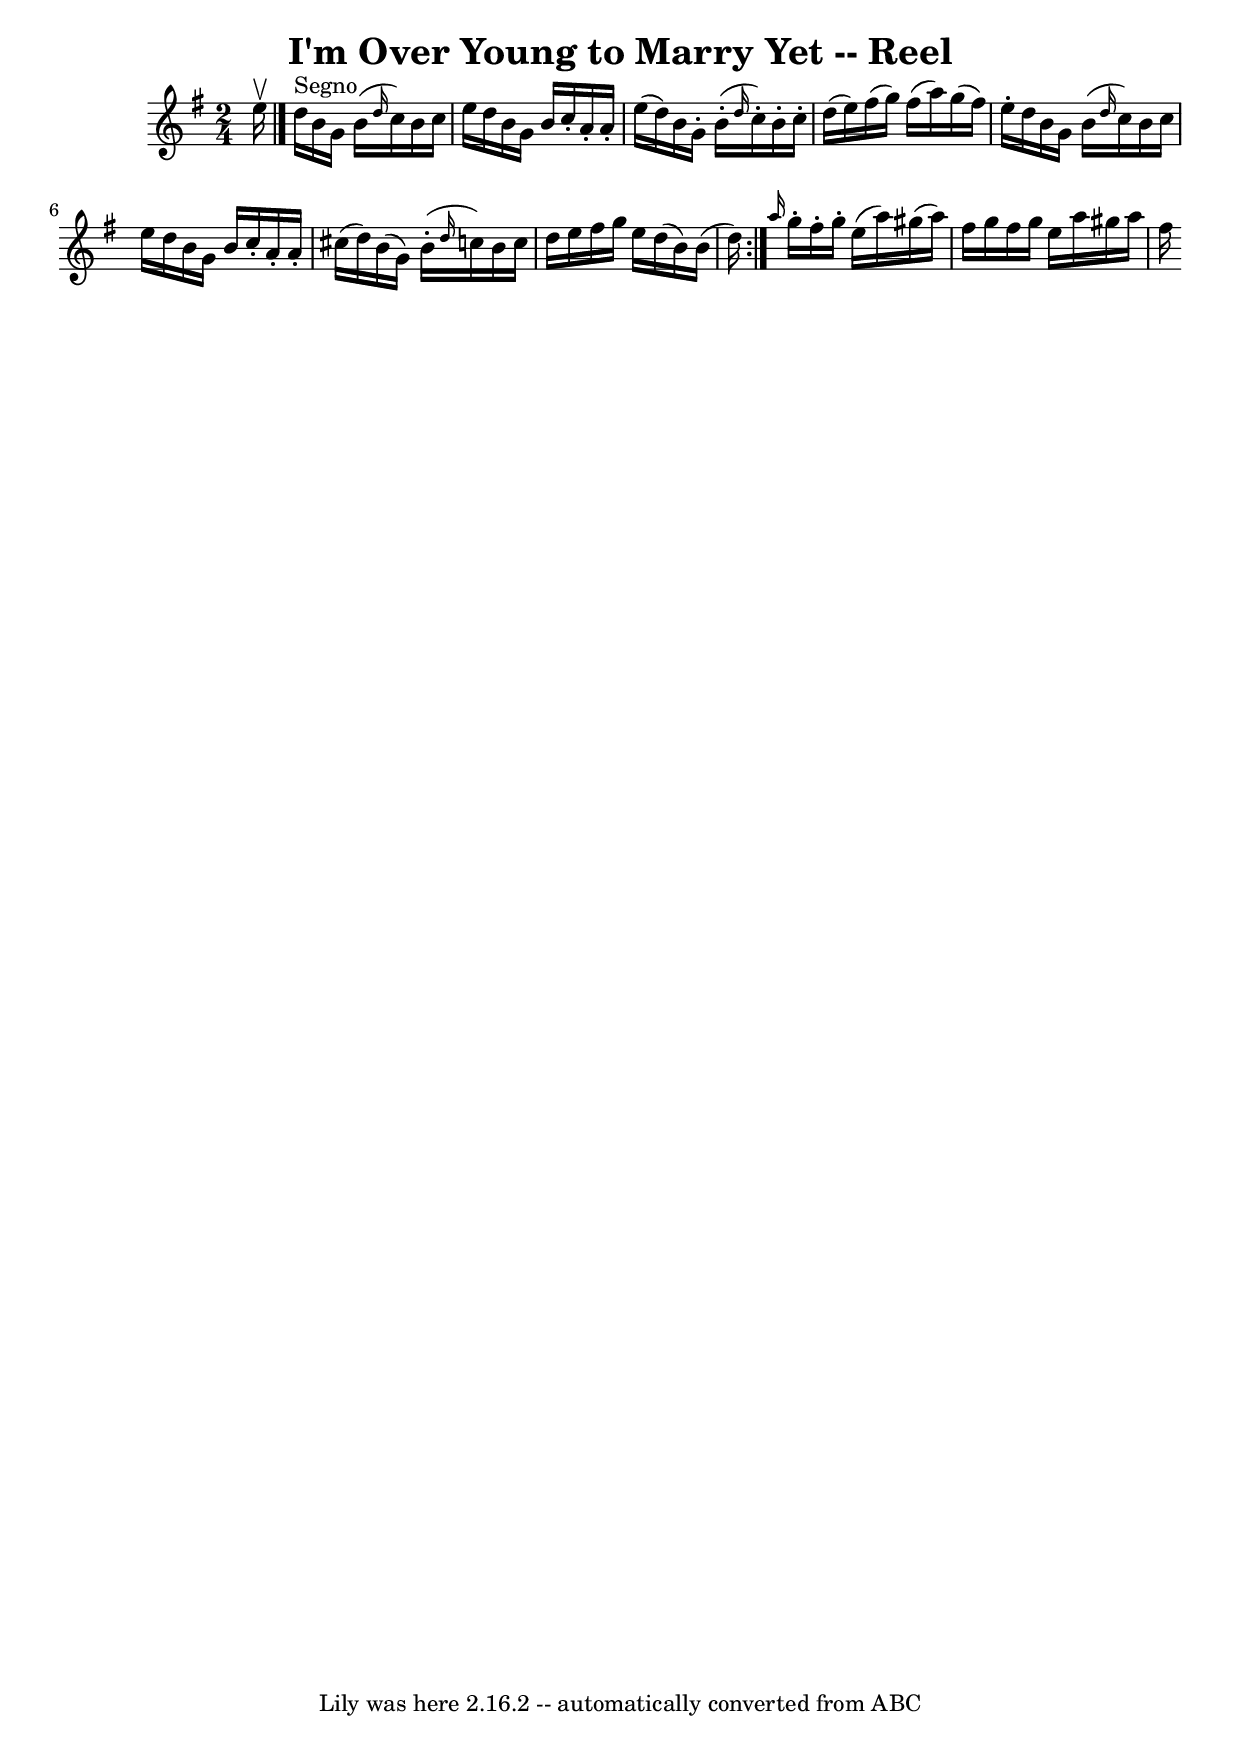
\version "2.7.40"
\include "Mammoth.ily"
\header {
	%% book = "Ryan's Mammoth Collection"
	crossRefNumber = "1"
	footnotes = ""
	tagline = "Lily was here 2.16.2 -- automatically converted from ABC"
	title = "I'm Over Young to Marry Yet -- Reel"
}
voicedefault =  {


\repeat volta 2 {
\time 2/4 \key g \major e''16^\upbow \bar "|." d''16^"Segno" b'16    
g'16 b'16 (\grace { d''16  } c''16) b'16 c''16 e''16  
|
 d''16 b'16 g'16 b'16 c''16 -. a'16 -. a'16 -.   
e''16 (|
 d''16) b'16 g'16 -. b'16 (-.       \grace {    
d''16  } c''16 -.) b'16 -. c''16 -. d''16 (|
 e''16)   
fis''16 (g''16) fis''16 (a''16) g''16 (fis''16) e''16 
-. |
 d''16 b'16 g'16 b'16 (\grace { d''16  } c''16  
-) b'16 c''16 e''16  |
 d''16 b'16 g'16 b'16 c''16 
-. a'16 -. a'16 -. cis''16 (|
 d''16) b'16 (g'16)     
b'16 (-. \grace { d''16  } c''16) b'16 c''16 d''16  |
   
e''16 fis''16 g''16 e''16 d''16 (b'16) b'16 (d''16) } 
    \grace { a''16  } g''16 -. fis''16 -. g''16 -. e''16 (a''16  
-) gis''16 (a''16) fis''16 (|
 g''16 fis''16 g''16 
 e''16 a''16 gis''16 a''16 fis''16  |
         
}

\score{
    <<

	\context Staff="default"
	{
	    \voicedefault 
	}

    >>
	\layout {
	}
	\midi {}
}
